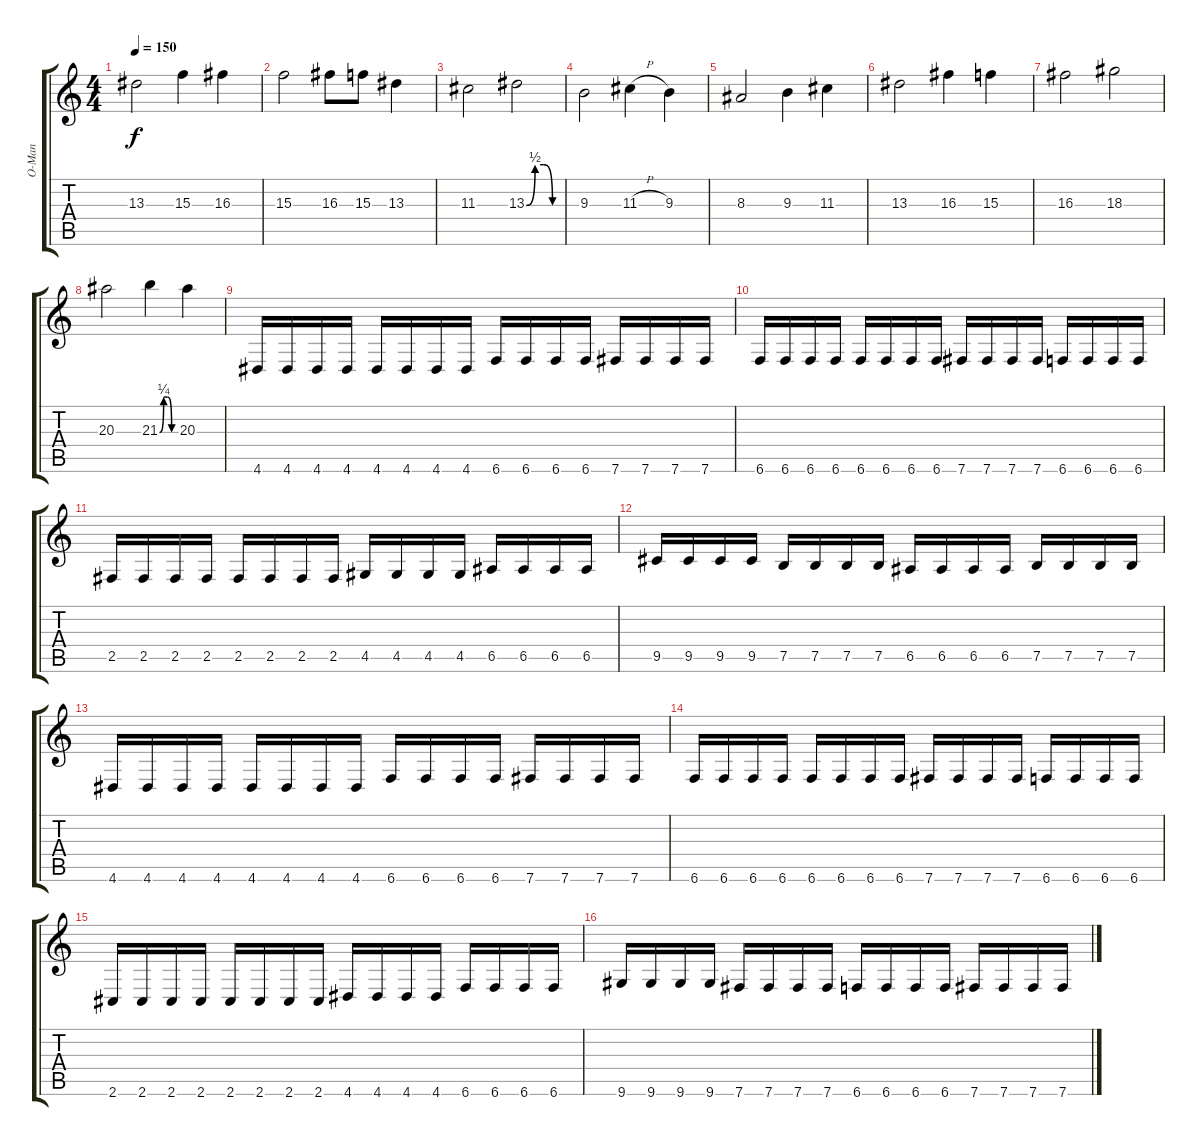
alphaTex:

\track ("O-Man" "O-Man") {instrument distortionguitar}
\staff {score tabs}
\tuning (B3 Gb3 D3 A2 E2 B1) {hide}
\ts (4 4)
\tempo 150
\clef g2
\ks c
13.3.2{dy f} 15.3.4 16.3.4 |
15.3.2 16.3.8 15.3.8 13.3.4 |
11.3.2 13.3{be (custom 0 0 15 2 30 2 45 0 60 0)}.2 |
9.3.2 11.3{h}.4 9.3.4 |
8.3.2 9.3.4 11.3.4 |
13.3.2 16.3.4 15.3.4 |
16.3.2 18.3.2 |
20.3.2 21.3{be (custom 0 0 15 1 30 1 45 0 60 0)}.4 20.3.4 |
4.6.16 4.6.16 4.6.16 4.6.16 4.6.16 4.6.16 4.6.16 4.6.16 6.6.16 6.6.16 6.6.16 6.6.16 7.6.16 7.6.16 7.6.16 7.6.16 |
6.6.16 6.6.16 6.6.16 6.6.16 6.6.16 6.6.16 6.6.16 6.6.16 7.6.16 7.6.16 7.6.16 7.6.16 6.6.16 6.6.16 6.6.16 6.6.16 |
2.5.16 2.5.16 2.5.16 2.5.16 2.5.16 2.5.16 2.5.16 2.5.16 4.5.16 4.5.16 4.5.16 4.5.16 6.5.16 6.5.16 6.5.16 6.5.16 |
9.5.16 9.5.16 9.5.16 9.5.16 7.5.16 7.5.16 7.5.16 7.5.16 6.5.16 6.5.16 6.5.16 6.5.16 7.5.16 7.5.16 7.5.16 7.5.16 |
4.6.16 4.6.16 4.6.16 4.6.16 4.6.16 4.6.16 4.6.16 4.6.16 6.6.16 6.6.16 6.6.16 6.6.16 7.6.16 7.6.16 7.6.16 7.6.16 |
6.6.16 6.6.16 6.6.16 6.6.16 6.6.16 6.6.16 6.6.16 6.6.16 7.6.16 7.6.16 7.6.16 7.6.16 6.6.16 6.6.16 6.6.16 6.6.16 |
2.6.16 2.6.16 2.6.16 2.6.16 2.6.16 2.6.16 2.6.16 2.6.16 4.6.16 4.6.16 4.6.16 4.6.16 6.6.16 6.6.16 6.6.16 6.6.16 |
9.6.16 9.6.16 9.6.16 9.6.16 7.6.16 7.6.16 7.6.16 7.6.16 6.6.16 6.6.16 6.6.16 6.6.16 7.6.16 7.6.16 7.6.16 7.6.16
